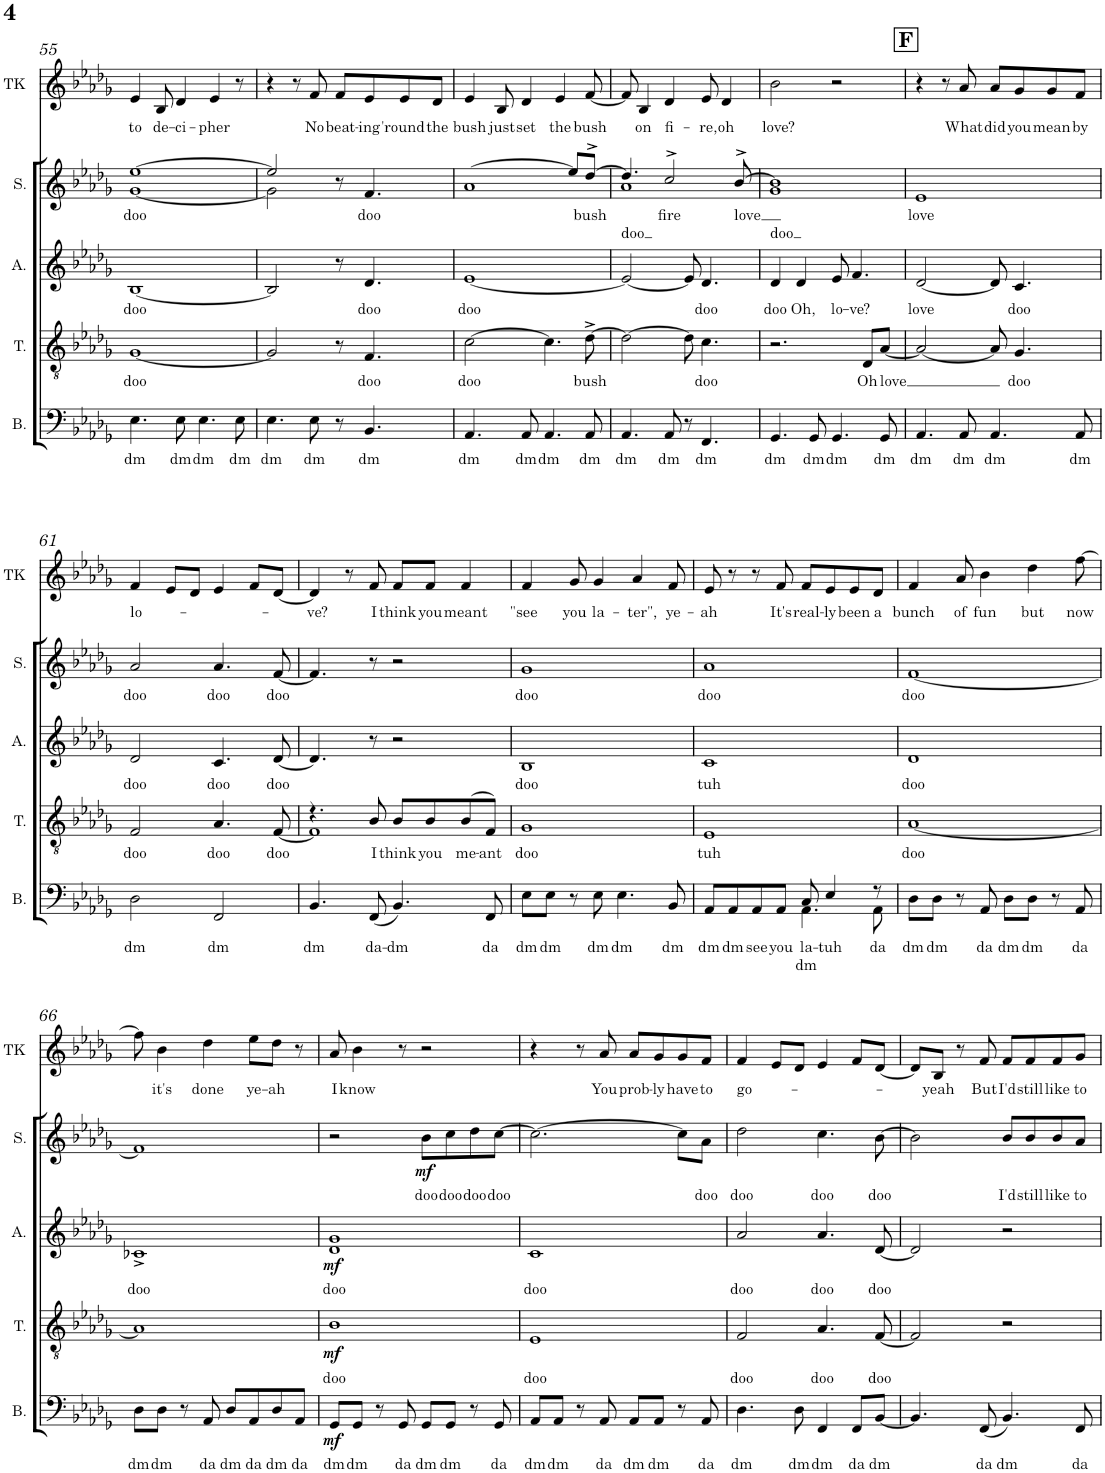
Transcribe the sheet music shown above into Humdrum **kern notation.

**kern	**text	**text	**dynam	**kern	**text	**dynam	**kern	**text	**dynam	**kern	**text	**text	**dynam	**kern	**text
*part5	*part5	*part5	*part5	*part4	*part4	*part4	*part3	*part3	*part3	*part2	*part2	*part2	*part2	*part1	*part1
*staff5	*staff5	*staff5	*staff5	*staff4	*staff4	*staff4	*staff3	*staff3	*staff3	*staff2	*staff2	*staff2	*staff2	*staff1	*staff1
*I"Bass	*	*	*	*I"Tenor	*	*	*I"Alto	*	*	*I"Soprano	*	*	*	*I"Theo Katzman	*
*I'B.	*	*	*	*I'T.	*	*	*I'A.	*	*	*I'S.	*	*	*	*I'TK	*
!!LO:PB:g=z
*clefF4	*	*	*	*clefGv2	*	*	*clefG2	*	*	*clefG2	*	*	*	*clefG2	*
*k[b-e-a-d-g-]	*	*	*	*k[b-e-a-d-g-]	*	*	*k[b-e-a-d-g-]	*	*	*k[b-e-a-d-g-]	*	*	*	*k[b-e-a-d-g-]	*
*M4/4	*	*	*	*M4/4	*	*	*M4/4	*	*	*M4/4	*	*	*	*M4/4	*
=55	=55	=55	=55	=55	=55	=55	=55	=55	=55	=55	=55	=55	=55	=55	=55
!	!LO:LY:b	!	!	!	!LO:LY:b	!	!	!LO:LY:b	!	!	!LO:LY:b	!	!	!	!LO:LY:b
*	*	*	*	*	*	*	*	*	*	*^	*	*	*	*	*
4.E-\	dm	.	.	[1G-	doo	.	[1B-	doo	.	[1ee-	[1g-	doo	.	.	4e-/	to
!	!	!	!	!	!	!	!	!	!	!	!	!	!	!	!	!LO:LY:b
.	.	.	.	.	.	.	.	.	.	.	.	.	.	.	8B-/	de-
!	!LO:LY:b	!	!	!	!	!	!	!	!	!	!	!	!	!	!	!LO:LY:b
8E-\	dm	.	.	.	.	.	.	.	.	.	.	.	.	.	4d-/	-ci-
!	!LO:LY:b	!	!	!	!	!	!	!	!	!	!	!	!	!	!	!
4.E-\	dm	.	.	.	.	.	.	.	.	.	.	.	.	.	.	.
!	!	!	!	!	!	!	!	!	!	!	!	!	!	!	!	!LO:LY:b
.	.	.	.	.	.	.	.	.	.	.	.	.	.	.	4e-/	-pher
!	!LO:LY:b	!	!	!	!	!	!	!	!	!	!	!	!	!	!	!
8E-\	dm	.	.	.	.	.	.	.	.	.	.	.	.	.	8r	.
=56	=56	=56	=56	=56	=56	=56	=56	=56	=56	=56	=56	=56	=56	=56	=56	=56
!	!LO:LY:b	!	!	!	!	!	!	!	!	!	!	!	!	!	!	!
4.E-\	dm	.	.	2G-/]	.	.	2B-/]	.	.	2ee-/]	2g-\]	.	.	.	4r	.
.	.	.	.	.	.	.	.	.	.	.	.	.	.	.	8r	.
!	!LO:LY:b	!	!	!	!	!	!	!	!	!	!	!	!	!	!	!LO:LY:b
8E-\	dm	.	.	.	.	.	.	.	.	.	.	.	.	.	8f/	No
!	!	!	!	!	!	!	!	!	!	!	!	!	!	!	!	!LO:LY:b
8r	.	.	.	8r	.	.	8r	.	.	8r	2ryy	.	.	.	8f/L	beat-
!	!LO:LY:b	!	!	!	!LO:LY:b	!	!	!LO:LY:b	!	!	!	!LO:LY:b	!	!	!	!LO:LY:b
4.BB-/	dm	.	.	4.F/	doo	.	4.d-/	doo	.	4.f/	.	doo	.	.	8e-/	-ing
!	!	!	!	!	!	!	!	!	!	!	!	!	!	!	!	!LO:LY:b
.	.	.	.	.	.	.	.	.	.	.	.	.	.	.	8e-/	'round
!	!	!	!	!	!	!	!	!	!	!	!	!	!	!	!	!LO:LY:b
.	.	.	.	.	.	.	.	.	.	.	.	.	.	.	8d-/J	the
=57	=57	=57	=57	=57	=57	=57	=57	=57	=57	=57	=57	=57	=57	=57	=57	=57
!	!LO:LY:b	!	!	!	!LO:LY:b	!	!	!LO:LY:b	!	!	!	!LO:LY:b	!	!	!	!LO:LY:b
4.AA-/	dm	.	.	[2c\	doo	.	[1e-	doo	.	[2.ee-	1a-	doo	.	.	4e-/	bush
!	!	!	!	!	!	!	!	!	!	!	!	!	!	!	!	!LO:LY:b
.	.	.	.	.	.	.	.	.	.	.	.	.	.	.	8B-/	just
!	!LO:LY:b	!	!	!	!	!	!	!	!	!	!	!	!	!	!	!LO:LY:b
8AA-/	dm	.	.	.	.	.	.	.	.	.	.	.	.	.	4d-/	set
!	!LO:LY:b	!	!	!	!	!	!	!	!	!	!	!	!	!	!	!
4.AA-/	dm	.	.	4.c\]	.	.	.	.	.	.	.	.	.	.	.	.
!	!	!	!	!	!	!	!	!	!	!	!	!	!	!	!	!LO:LY:b
.	.	.	.	.	.	.	.	.	.	.	.	.	.	.	4e-/	the
.	.	.	.	.	.	.	.	.	.	8ee-/L]	.	.	.	.	.	.
!	!LO:LY:b	!	!	!	!LO:LY:b	!	!	!	!	!	!	!LO:LY:b	!	!	!	!LO:LY:b
8AA-/	dm	.	.	[8d-^\	bush	.	.	.	.	[8dd-^/J	.	bush	.	.	[8f/	bush
=58	=58	=58	=58	=58	=58	=58	=58	=58	=58	=58	=58	=58	=58	=58	=58	=58
!	!LO:LY:b	!	!	!	!	!	!	!	!	!	!	!	!LO:LY:b	!	!	!
4.AA-/	dm	.	.	2d-\_	.	.	2e-/_	.	.	4.dd-/]	1a-	.	doo	.	8f/]	.
!	!	!	!	!	!	!	!	!	!	!	!	!	!	!	!	!LO:LY:b
.	.	.	.	.	.	.	.	.	.	.	.	.	.	.	4B-/	on
!	!LO:LY:b	!	!	!	!	!	!	!	!	!	!	!LO:LY:b	!	!	!	!LO:LY:b
8AA-/	dm	.	.	.	.	.	.	.	.	2cc^/	.	fire	.	.	4d-/	fi-
8r	.	.	.	8d-\]	.	.	8e-/]	.	.	.	.	.	.	.	.	.
!	!LO:LY:b	!	!	!	!LO:LY:b	!	!	!LO:LY:b	!	!	!	!	!	!	!	!LO:LY:b
4.FF/	dm	.	.	4.c\	doo	.	4.d-/	doo	.	.	.	.	.	.	8e-/	-re,
!	!	!	!	!	!	!	!	!	!	!	!	!	!	!	!	!LO:LY:b
.	.	.	.	.	.	.	.	.	.	.	.	.	.	.	4d-/	oh
!	!	!	!	!	!	!	!	!	!	!	!	!LO:LY:b	!	!	!	!
.	.	.	.	.	.	.	.	.	.	[8b-^/	.	love	.	.	.	.
=59	=59	=59	=59	=59	=59	=59	=59	=59	=59	=59	=59	=59	=59	=59	=59	=59
!	!LO:LY:b	!	!	!	!	!	!	!LO:LY:b	!	!	!	!	!LO:LY:b	!	!	!LO:LY:b
4.GG-/	dm	.	.	2.r	.	.	4d-/	doo	.	1b-]	1g-	.	doo	.	2b-\	love?
!	!	!	!	!	!	!	!	!LO:LY:b	!	!	!	!	!	!	!	!
.	.	.	.	.	.	.	4d-/	Oh,	.	.	.	.	.	.	.	.
!	!LO:LY:b	!	!	!	!	!	!	!	!	!	!	!	!	!	!	!
8GG-/	dm	.	.	.	.	.	.	.	.	.	.	.	.	.	.	.
!	!LO:LY:b	!	!	!	!	!	!	!LO:LY:b	!	!	!	!	!	!	!	!
4.GG-/	dm	.	.	.	.	.	8e-/	lo-	.	.	.	.	.	.	2r	.
!	!	!	!	!	!	!	!	!LO:LY:b	!	!	!	!	!	!	!	!
.	.	.	.	.	.	.	4.f/	-ve?	.	.	.	.	.	.	.	.
!	!	!	!	!	!LO:LY:b	!	!	!	!	!	!	!	!	!	!	!
.	.	.	.	8D-/L	Oh	.	.	.	.	.	.	.	.	.	.	.
!	!LO:LY:b	!	!	!	!LO:LY:b	!	!	!	!	!	!	!	!	!	!	!
8GG-/	dm	.	.	[8A-/J	-love	.	.	.	.	.	.	.	.	.	.	.
*	*	*	*	*	*	*	*	*	*	*v	*v	*	*	*	*	*
!!LO:REH:place=s1:a:B:cj:fs=14:t=F
=60	=60	=60	=60	=60	=60	=60	=60	=60	=60	=60	=60	=60	=60	=60	=60
!	!LO:LY:b	!	!	!	!	!	!	!LO:LY:b	!	!	!LO:LY:b	!	!	!	!
4.AA-/	dm	.	.	2A-/_	.	.	[2d-/	love	.	1e-	love	.	.	4r	.
.	.	.	.	.	.	.	.	.	.	.	.	.	.	8r	.
!	!LO:LY:b	!	!	!	!	!	!	!	!	!	!	!	!	!	!LO:LY:b
8AA-/	dm	.	.	.	.	.	.	.	.	.	.	.	.	8a-/	What
!	!LO:LY:b	!	!	!	!	!	!	!	!	!	!	!	!	!	!LO:LY:b
4.AA-/	dm	.	.	8A-/]	.	.	8d-/]	.	.	.	.	.	.	8a-/L	did
!	!	!	!	!	!LO:LY:b	!	!	!LO:LY:b	!	!	!	!	!	!	!LO:LY:b
.	.	.	.	4.G-/	doo	.	4.c/	doo	.	.	.	.	.	8g-/	you
!	!	!	!	!	!	!	!	!	!	!	!	!	!	!	!LO:LY:b
.	.	.	.	.	.	.	.	.	.	.	.	.	.	8g-/	mean
!	!LO:LY:b	!	!	!	!	!	!	!	!	!	!	!	!	!	!LO:LY:b
8AA-/	dm	.	.	.	.	.	.	.	.	.	.	.	.	8f/J	by
!!LO:LB:g=z
=61	=61	=61	=61	=61	=61	=61	=61	=61	=61	=61	=61	=61	=61	=61	=61
!	!LO:LY:b	!	!	!	!LO:LY:b	!	!	!LO:LY:b	!	!	!LO:LY:b	!	!	!	!LO:LY:b
2D-\	dm	.	.	2F/	doo	.	2d-/	doo	.	2a-/	doo	.	.	4f/	lo-
.	.	.	.	.	.	.	.	.	.	.	.	.	.	8e-/L	.
.	.	.	.	.	.	.	.	.	.	.	.	.	.	8d-/J	.
!	!LO:LY:b	!	!	!	!LO:LY:b	!	!	!LO:LY:b	!	!	!LO:LY:b	!	!	!	!
2FF/	dm	.	.	4.A-/	doo	.	4.c/	doo	.	4.a-/	doo	.	.	4e-/	.
.	.	.	.	.	.	.	.	.	.	.	.	.	.	8f/L	.
!	!	!	!	!	!LO:LY:b	!	!	!LO:LY:b	!	!	!LO:LY:b	!	!	!	!
.	.	.	.	[8F/	doo	.	[8d-/	doo	.	[8f/	doo	.	.	[8d-/J	.
=62	=62	=62	=62	=62	=62	=62	=62	=62	=62	=62	=62	=62	=62	=62	=62
!	!LO:LY:b	!	!	!	!	!	!	!	!	!	!	!	!	!	!LO:LY:b
*	*	*	*	*^	*	*	*	*	*	*	*	*	*	*	*
4.BB-/	dm	.	.	4.r	1F]	.	.	4.d-/]	.	.	4.f/]	.	.	.	4d-/]	-ve?
.	.	.	.	.	.	.	.	.	.	.	.	.	.	.	8r	.
!	!LO:LY:b	!	!	!	!	!LO:LY:b	!	!	!	!	!	!	!	!	!	!LO:LY:b
(8FF/	da-	.	.	8B-/	.	I	.	8r	.	.	8r	.	.	.	8f/	I
!	!LO:LY:b	!	!	!	!	!LO:LY:b	!	!	!	!	!	!	!	!	!	!LO:LY:b
4.BB-/)	-dm	.	.	8B-/L	.	think	.	2r	.	.	2r	.	.	.	8f/L	think
!	!	!	!	!	!	!LO:LY:b	!	!	!	!	!	!	!	!	!	!LO:LY:b
.	.	.	.	8B-/	.	you	.	.	.	.	.	.	.	.	8f/J	you
!	!	!	!	!	!	!LO:LY:b	!	!	!	!	!	!	!	!	!	!LO:LY:b
.	.	.	.	(8B-/	.	me-	.	.	.	.	.	.	.	.	4f/	meant
!	!LO:LY:b	!	!	!	!	!LO:LY:b	!	!	!	!	!	!	!	!	!	!
8FF/	da	.	.	8F/J)	.	-ant	.	.	.	.	.	.	.	.	.	.
*	*	*	*	*v	*v	*	*	*	*	*	*	*	*	*	*	*
=63	=63	=63	=63	=63	=63	=63	=63	=63	=63	=63	=63	=63	=63	=63	=63
!	!LO:LY:b	!	!	!	!LO:LY:b	!	!	!LO:LY:b	!	!	!LO:LY:b	!	!	!	!LO:LY:b
8E-\L	dm	.	.	1G-	doo	.	1B-	doo	.	1g-	doo	.	.	4f/	"see
!	!LO:LY:b	!	!	!	!	!	!	!	!	!	!	!	!	!	!
8E-\J	dm	.	.	.	.	.	.	.	.	.	.	.	.	.	.
!	!	!	!	!	!	!	!	!	!	!	!	!	!	!	!LO:LY:b
8r	.	.	.	.	.	.	.	.	.	.	.	.	.	8g-/	you
!	!LO:LY:b	!	!	!	!	!	!	!	!	!	!	!	!	!	!LO:LY:b
8E-\	dm	.	.	.	.	.	.	.	.	.	.	.	.	4g-/	la-
!	!LO:LY:b	!	!	!	!	!	!	!	!	!	!	!	!	!	!
4.E-\	dm	.	.	.	.	.	.	.	.	.	.	.	.	.	.
!	!	!	!	!	!	!	!	!	!	!	!	!	!	!	!LO:LY:b
.	.	.	.	.	.	.	.	.	.	.	.	.	.	4a-/	-ter",
!	!LO:LY:b	!	!	!	!	!	!	!	!	!	!	!	!	!	!LO:LY:b
8BB-/	dm	.	.	.	.	.	.	.	.	.	.	.	.	8f/	ye-
=64	=64	=64	=64	=64	=64	=64	=64	=64	=64	=64	=64	=64	=64	=64	=64
!	!LO:LY:b	!	!	!	!LO:LY:b	!	!	!LO:LY:b	!	!	!LO:LY:b	!	!	!	!LO:LY:b
*^	*	*	*	*	*	*	*	*	*	*	*	*	*	*	*
8AA-/L	2ryy	dm	.	.	1E-	-tuh	.	1c	-tuh	.	1a-	doo	.	.	8e-/	-ah
!	!	!LO:LY:b	!	!	!	!	!	!	!	!	!	!	!	!	!	!
8AA-/	.	dm	.	.	.	.	.	.	.	.	.	.	.	.	8r	.
!	!	!LO:LY:b	!	!	!	!	!	!	!	!	!	!	!	!	!	!
8AA-/	.	see	.	.	.	.	.	.	.	.	.	.	.	.	8r	.
!	!	!LO:LY:b	!	!	!	!	!	!	!	!	!	!	!	!	!	!LO:LY:b
8AA-/J	.	you	.	.	.	.	.	.	.	.	.	.	.	.	8f/	It's
!	!	!LO:LY:b	!	!	!	!	!	!	!	!	!	!	!	!	!	!
!	!	!	!LO:LY:b	!	!	!	!	!	!	!	!	!	!	!	!	!LO:LY:b
8C/	4.AA-\	.	dm	.	.	.	.	.	.	.	.	.	.	.	8f/L	real-
!	!	!LO:LY:b	!	!	!	!	!	!	!	!	!	!	!	!	!	!LO:LY:b
4E-/	.	-tuh	.	.	.	.	.	.	.	.	.	.	.	.	8e-/	-ly
!	!	!	!	!	!	!	!	!	!	!	!	!	!	!	!	!LO:LY:b
.	.	.	.	.	.	.	.	.	.	.	.	.	.	.	8e-/	been
!	!	!LO:LY:b	!	!	!	!	!	!	!	!	!	!	!	!	!	!LO:LY:b
8r	8AA-\	da	.	.	.	.	.	.	.	.	.	.	.	.	8d-/J	a
=65	=65	=65	=65	=65	=65	=65	=65	=65	=65	=65	=65	=65	=65	=65	=65	=65
!	!	!LO:LY:b	!	!	!	!LO:LY:b	!	!	!LO:LY:b	!	!	!LO:LY:b	!	!	!	!LO:LY:b
*v	*v	*	*	*	*	*	*	*	*	*	*	*	*	*	*	*
8D-\L	dm	.	.	[1A-	doo	.	1d-	doo	.	[1f	doo	.	.	4f/	bunch
!	!LO:LY:b	!	!	!	!	!	!	!	!	!	!	!	!	!	!
8D-\J	dm	.	.	.	.	.	.	.	.	.	.	.	.	.	.
!	!	!	!	!	!	!	!	!	!	!	!	!	!	!	!LO:LY:b
8r	.	.	.	.	.	.	.	.	.	.	.	.	.	8a-/	of
!	!LO:LY:b	!	!	!	!	!	!	!	!	!	!	!	!	!	!LO:LY:b
8AA-/	da	.	.	.	.	.	.	.	.	.	.	.	.	4b-\	fun
!	!LO:LY:b	!	!	!	!	!	!	!	!	!	!	!	!	!	!
8D-\L	dm	.	.	.	.	.	.	.	.	.	.	.	.	.	.
!	!LO:LY:b	!	!	!	!	!	!	!	!	!	!	!	!	!	!LO:LY:b
8D-\J	dm	.	.	.	.	.	.	.	.	.	.	.	.	4dd-\	but
8r	.	.	.	.	.	.	.	.	.	.	.	.	.	.	.
!	!LO:LY:b	!	!	!	!	!	!	!	!	!	!	!	!	!	!LO:LY:b
8AA-/	da	.	.	.	.	.	.	.	.	.	.	.	.	[8ff\	now
!!LO:LB:g=z
=66	=66	=66	=66	=66	=66	=66	=66	=66	=66	=66	=66	=66	=66	=66	=66
!	!LO:LY:b	!	!	!	!	!	!	!LO:LY:b	!	!	!	!	!	!	!
8D-\L	dm	.	.	1A-]	.	.	1c-X^	doo	.	1f]	.	.	.	8ff\]	.
!	!LO:LY:b	!	!	!	!	!	!	!	!	!	!	!	!	!	!LO:LY:b
8D-\J	dm	.	.	.	.	.	.	.	.	.	.	.	.	4b-\	it's
8r	.	.	.	.	.	.	.	.	.	.	.	.	.	.	.
!	!LO:LY:b	!	!	!	!	!	!	!	!	!	!	!	!	!	!LO:LY:b
8AA-/	da	.	.	.	.	.	.	.	.	.	.	.	.	4dd-\	done
!	!LO:LY:b	!	!	!	!	!	!	!	!	!	!	!	!	!	!
8D-/L	dm	.	.	.	.	.	.	.	.	.	.	.	.	.	.
!	!LO:LY:b	!	!	!	!	!	!	!	!	!	!	!	!	!	!LO:LY:b
8AA-/	da	.	.	.	.	.	.	.	.	.	.	.	.	8ee-\L	ye-
!	!LO:LY:b	!	!	!	!	!	!	!	!	!	!	!	!	!	!LO:LY:b
8D-/	dm	.	.	.	.	.	.	.	.	.	.	.	.	8dd-\J	-ah
!	!LO:LY:b	!	!	!	!	!	!	!	!	!	!	!	!	!	!
8AA-/J	da	.	.	.	.	.	.	.	.	.	.	.	.	8r	.
=67	=67	=67	=67	=67	=67	=67	=67	=67	=67	=67	=67	=67	=67	=67	=67
!	!LO:LY:b	!	!LO:DY:b	!	!LO:LY:b	!LO:DY:b	!	!LO:LY:b	!LO:DY:b	!	!	!	!	!	!LO:LY:b
8GG-/L	dm	.	mf	1B-	doo	mf	1d- 1g-	doo	mf	2r	.	.	.	8a-/	I
!	!LO:LY:b	!	!	!	!	!	!	!	!	!	!	!	!	!	!LO:LY:b
8GG-/J	dm	.	.	.	.	.	.	.	.	.	.	.	.	4b-\	know
8r	.	.	.	.	.	.	.	.	.	.	.	.	.	.	.
!	!LO:LY:b	!	!	!	!	!	!	!	!	!	!	!	!	!	!
8GG-/	da	.	.	.	.	.	.	.	.	.	.	.	.	8r	.
!	!LO:LY:b	!	!	!	!	!	!	!	!	!	!LO:LY:b	!	!LO:DY:b	!	!
8GG-/L	dm	.	.	.	.	.	.	.	.	8b-\L	doo	.	mf	2r	.
!	!LO:LY:b	!	!	!	!	!	!	!	!	!	!LO:LY:b	!	!	!	!
8GG-/J	dm	.	.	.	.	.	.	.	.	8cc\	doo	.	.	.	.
!	!	!	!	!	!	!	!	!	!	!	!LO:LY:b	!	!	!	!
8r	.	.	.	.	.	.	.	.	.	8dd-\	doo	.	.	.	.
!	!LO:LY:b	!	!	!	!	!	!	!	!	!	!LO:LY:b	!	!	!	!
8GG-/	da	.	.	.	.	.	.	.	.	[8cc\J	doo	.	.	.	.
=68	=68	=68	=68	=68	=68	=68	=68	=68	=68	=68	=68	=68	=68	=68	=68
!	!LO:LY:b	!	!	!	!LO:LY:b	!	!	!LO:LY:b	!	!	!	!	!	!	!
8AA-/L	dm	.	.	1E-	doo	.	1c	doo	.	2.cc\_	.	.	.	4r	.
!	!LO:LY:b	!	!	!	!	!	!	!	!	!	!	!	!	!	!
8AA-/J	dm	.	.	.	.	.	.	.	.	.	.	.	.	.	.
8r	.	.	.	.	.	.	.	.	.	.	.	.	.	8r	.
!	!LO:LY:b	!	!	!	!	!	!	!	!	!	!	!	!	!	!LO:LY:b
8AA-/	da	.	.	.	.	.	.	.	.	.	.	.	.	8a-/	You
!	!LO:LY:b	!	!	!	!	!	!	!	!	!	!	!	!	!	!LO:LY:b
8AA-/L	dm	.	.	.	.	.	.	.	.	.	.	.	.	8a-/L	prob-
!	!LO:LY:b	!	!	!	!	!	!	!	!	!	!	!	!	!	!LO:LY:b
8AA-/J	dm	.	.	.	.	.	.	.	.	.	.	.	.	8g-/	-ly
!	!	!	!	!	!	!	!	!	!	!	!	!	!	!	!LO:LY:b
8r	.	.	.	.	.	.	.	.	.	8cc\L]	.	.	.	8g-/	have
!	!LO:LY:b	!	!	!	!	!	!	!	!	!	!LO:LY:b	!	!	!	!LO:LY:b
8AA-/	da	.	.	.	.	.	.	.	.	8a-\J	doo	.	.	8f/J	to
=69	=69	=69	=69	=69	=69	=69	=69	=69	=69	=69	=69	=69	=69	=69	=69
!	!LO:LY:b	!	!	!	!LO:LY:b	!	!	!LO:LY:b	!	!	!LO:LY:b	!	!	!	!LO:LY:b
4.D-\	dm	.	.	2F/	doo	.	2a-/	doo	.	2dd-\	doo	.	.	4f/	go-
.	.	.	.	.	.	.	.	.	.	.	.	.	.	8e-/L	.
!	!LO:LY:b	!	!	!	!	!	!	!	!	!	!	!	!	!	!
8D-\	dm	.	.	.	.	.	.	.	.	.	.	.	.	8d-/J	.
!	!LO:LY:b	!	!	!	!LO:LY:b	!	!	!LO:LY:b	!	!	!LO:LY:b	!	!	!	!
4FF/	dm	.	.	4.A-/	doo	.	4.a-/	doo	.	4.cc\	doo	.	.	4e-/	.
!	!LO:LY:b	!	!	!	!	!	!	!	!	!	!	!	!	!	!
8FF/L	da	.	.	.	.	.	.	.	.	.	.	.	.	8f/L	.
!	!LO:LY:b	!	!	!	!LO:LY:b	!	!	!LO:LY:b	!	!	!LO:LY:b	!	!	!	!
[8BB-/J	dm	.	.	[8F/	doo	.	[8d-/	doo	.	[8b-\	doo	.	.	[8d-/J	.
=70	=70	=70	=70	=70	=70	=70	=70	=70	=70	=70	=70	=70	=70	=70	=70
4.BB-/]	.	.	.	2F/]	.	.	2d-/]	.	.	2b-\]	.	.	.	8d-/L]	.
!	!	!	!	!	!	!	!	!	!	!	!	!	!	!	!LO:LY:b
.	.	.	.	.	.	.	.	.	.	.	.	.	.	8B-/J	-yeah
.	.	.	.	.	.	.	.	.	.	.	.	.	.	8r	.
!	!LO:LY:b	!	!	!	!	!	!	!	!	!	!	!	!	!	!LO:LY:b
(8FF/	da	.	.	.	.	.	.	.	.	.	.	.	.	8f/	But
!	!LO:LY:b	!	!	!	!	!	!	!	!	!	!LO:LY:b	!	!	!	!LO:LY:b
4.BB-/)	dm	.	.	2r	.	.	2r	.	.	8b-/L	I'd	.	.	8f/L	I'd
!	!	!	!	!	!	!	!	!	!	!	!LO:LY:b	!	!	!	!LO:LY:b
.	.	.	.	.	.	.	.	.	.	8b-/	still	.	.	8f/	still
!	!	!	!	!	!	!	!	!	!	!	!LO:LY:b	!	!	!	!LO:LY:b
.	.	.	.	.	.	.	.	.	.	8b-/	like	.	.	8f/	like
!	!LO:LY:b	!	!	!	!	!	!	!	!	!	!LO:LY:b	!	!	!	!LO:LY:b
8FF/	da	.	.	.	.	.	.	.	.	8a-/J	to	.	.	8g-/J	to
=	=	=	=	=	=	=	=	=	=	=	=	=	=	=	=
*-	*-	*-	*-	*-	*-	*-	*-	*-	*-	*-	*-	*-	*-	*-	*-
